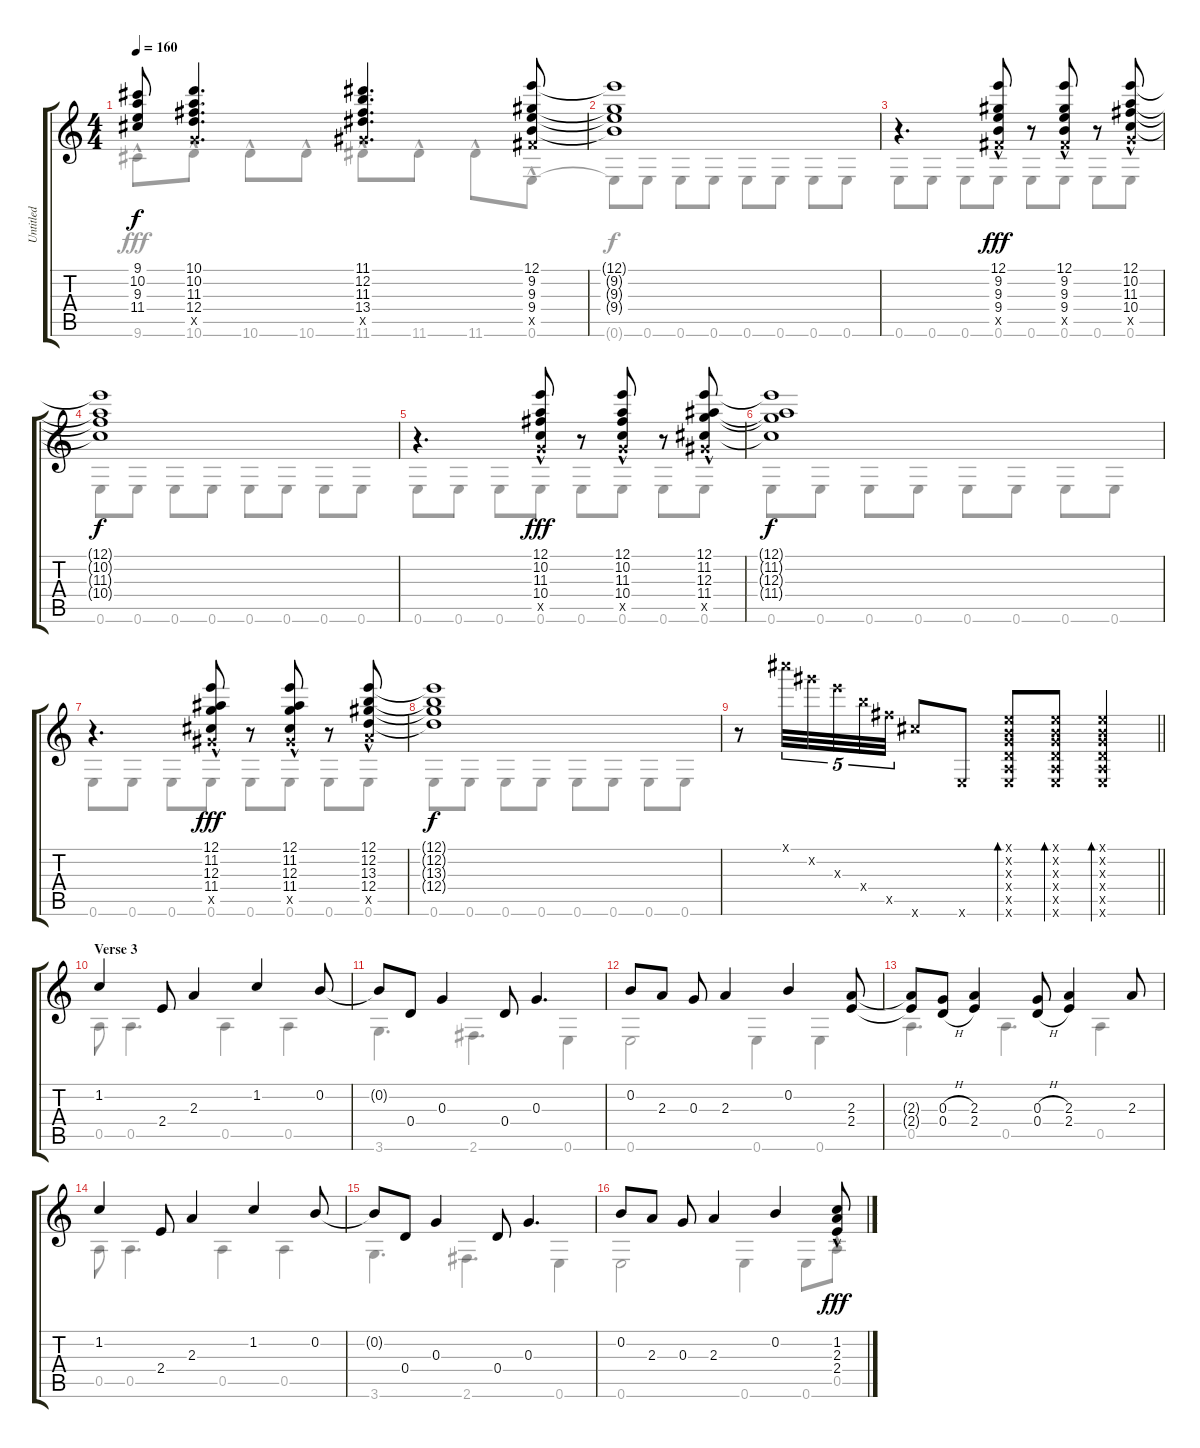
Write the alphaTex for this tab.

\track ("Untitled" "Untitled") {instrument acousticguitarnylon}
\staff {score tabs}
\tuning (E4 B3 G3 D3 A2 E2) {hide}
\voice
\ts (4 4)
\tempo 160
\clef g2
\ks c
(9.1{t} 10.2{t} 9.3{t} 11.4{t}).8{dy f} (10.1 10.2 11.3 12.4 10.5{x}).4{d} (11.1 12.2 11.3 13.4 11.5{x}).4{d} (12.1 9.2 9.3 9.4 9.5{x}).8 |
(12.1{t} 9.2{t} 9.3{t} 9.4{t}).1 |
r.4{d} (12.1{hac} 9.2{hac} 9.3{hac} 9.4{hac} 9.5{x}).8{dy fff} r.8 (12.1{hac} 9.2{hac} 9.3{hac} 9.4{hac} 9.5{x}).8 r.8 (12.1{hac} 10.2{hac} 11.3{hac} 10.4{hac} 10.5{x}).8 |
(12.1{t} 10.2{t} 11.3{t} 10.4{t}).1{dy f} |
r.4{d} (12.1{hac} 10.2{hac} 11.3{hac} 10.4{hac} 10.5{x}).8{dy fff} r.8 (12.1{hac} 10.2{hac} 11.3{hac} 10.4{hac} 10.5{x}).8 r.8 (12.1{hac} 11.2{hac} 12.3{hac} 11.4{hac} 11.5{x}).8 |
(12.1{t} 11.2{t} 12.3{t} 11.4{t}).1{dy f} |
r.4{d} (12.1{hac} 11.2{hac} 12.3{hac} 11.4{hac} 11.5{x}).8{dy fff} r.8 (12.1{hac} 11.2{hac} 12.3{hac} 11.4{hac} 11.5{x}).8 r.8 (12.1 12.2{hac} 13.3{hac} 12.4{hac} 12.5{x}).8 |
(12.1{t} 12.2{t} 13.3{t} 12.4{t}).1{dy f} |
\barLineRight lightlight
r.8 21.1{x}.32{tu (5 4)} 21.2{x}.32{tu (5 4)} 21.3{x}.32{tu (5 4)} 21.4{x}.32{tu (5 4)} 21.5{x}.32{tu (5 4)} 21.6{x}.8 0.6{x}.8 (0.1{x} 0.2{x} 0.3{x} 0.4{x} 0.5{x} 0.6{x}).8{bd 60} (0.1{x} 0.2{x} 0.3{x} 0.4{x} 0.5{x} 0.6{x}).8{bd 60} (0.1{x} 0.2{x} 0.3{x} 0.4{x} 0.5{x} 0.6{x}).4{bd 60} |
\section ("" "Verse 3")
1.2.4 2.4.8 2.3.4 1.2.4 0.2.8 |
0.2{t}.8 0.4.8 0.3.4 0.4.8 0.3.4{d} |
0.2.8 2.3.8 0.3.8 2.3.4 0.2.4 (2.3 2.4).8 |
(2.3{t} 2.4{t}).8 (0.3{h} 0.4{h}).8 (2.3 2.4).4 (0.3{h} 0.4{h}).8 (2.3 2.4).4 2.3.8 |
1.2.4 2.4.8 2.3.4 1.2.4 0.2.8 |
0.2{t}.8 0.4.8 0.3.4 0.4.8 0.3.4{d} |
0.2.8 2.3.8 0.3.8 2.3.4 0.2.4 (1.2{hac} 2.3{hac} 2.4{hac}).8{dy fff}
\voice
\clef g2
\ottava regular
\simile none
\ks c
9.6{hac}.8{dy fff} 10.6{hac}.8 10.6{hac}.8 10.6{hac}.8 11.6{hac}.8 11.6{hac}.8 11.6{hac}.8 0.6{hac}.8 |
0.6{t}.8{dy f} 0.6.8 0.6.8 0.6.8 0.6.8 0.6.8 0.6.8 0.6.8 |
0.6.8 0.6.8 0.6.8 0.6.8 0.6.8 0.6.8 0.6.8 0.6.8 |
0.6.8 0.6.8 0.6.8 0.6.8 0.6.8 0.6.8 0.6.8 0.6.8 |
0.6.8 0.6.8 0.6.8 0.6.8 0.6.8 0.6.8 0.6.8 0.6.8 |
0.6.8 0.6.8 0.6.8 0.6.8 0.6.8 0.6.8 0.6.8 0.6.8 |
0.6.8 0.6.8 0.6.8 0.6.8 0.6.8 0.6.8 0.6.8 0.6.8 |
0.6.8 0.6.8 0.6.8 0.6.8 0.6.8 0.6.8 0.6.8 0.6.8 |
\barLineRight lightlight
|
0.5.8 0.5.4{d} 0.5.4 0.5.4 |
3.6.4{d} 2.6.4{d} 0.6.4 |
0.6.2 0.6.4 0.6.4 |
0.5.4{d} 0.5.4{d} 0.5.4 |
0.5.8 0.5.4{d} 0.5.4 0.5.4 |
3.6.4{d} 2.6.4{d} 0.6.4 |
0.6.2 0.6.4 0.6.8 0.5{hac}.8{dy fff}
